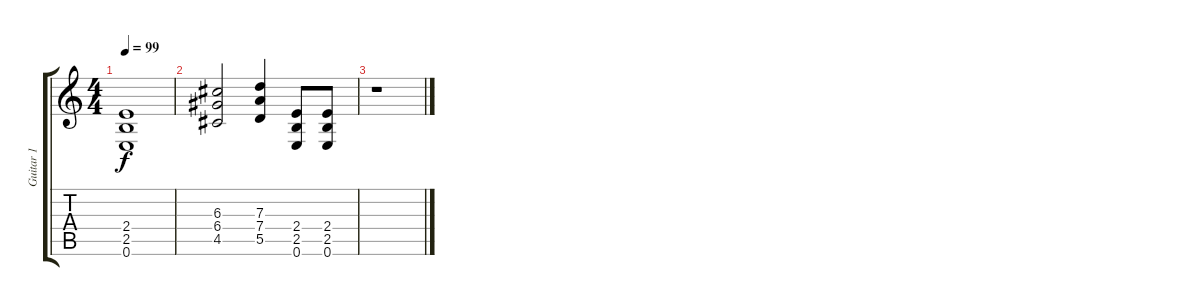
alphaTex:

\track ("Guitar 1" "Guitar 1") {instrument distortionguitar}
\staff {score tabs}
\tuning (E4 B3 G3 D3 A2 E2) {hide}
\ts (4 4)
\tempo 99
\clef g2
\ks c
(2.4 2.5 0.6).1{dy f volume 0} |
(6.3 6.4 4.5).2 (7.3 7.4 5.5).4 (2.4 2.5 0.6).8 (2.4 2.5 0.6).8 |
r.1
